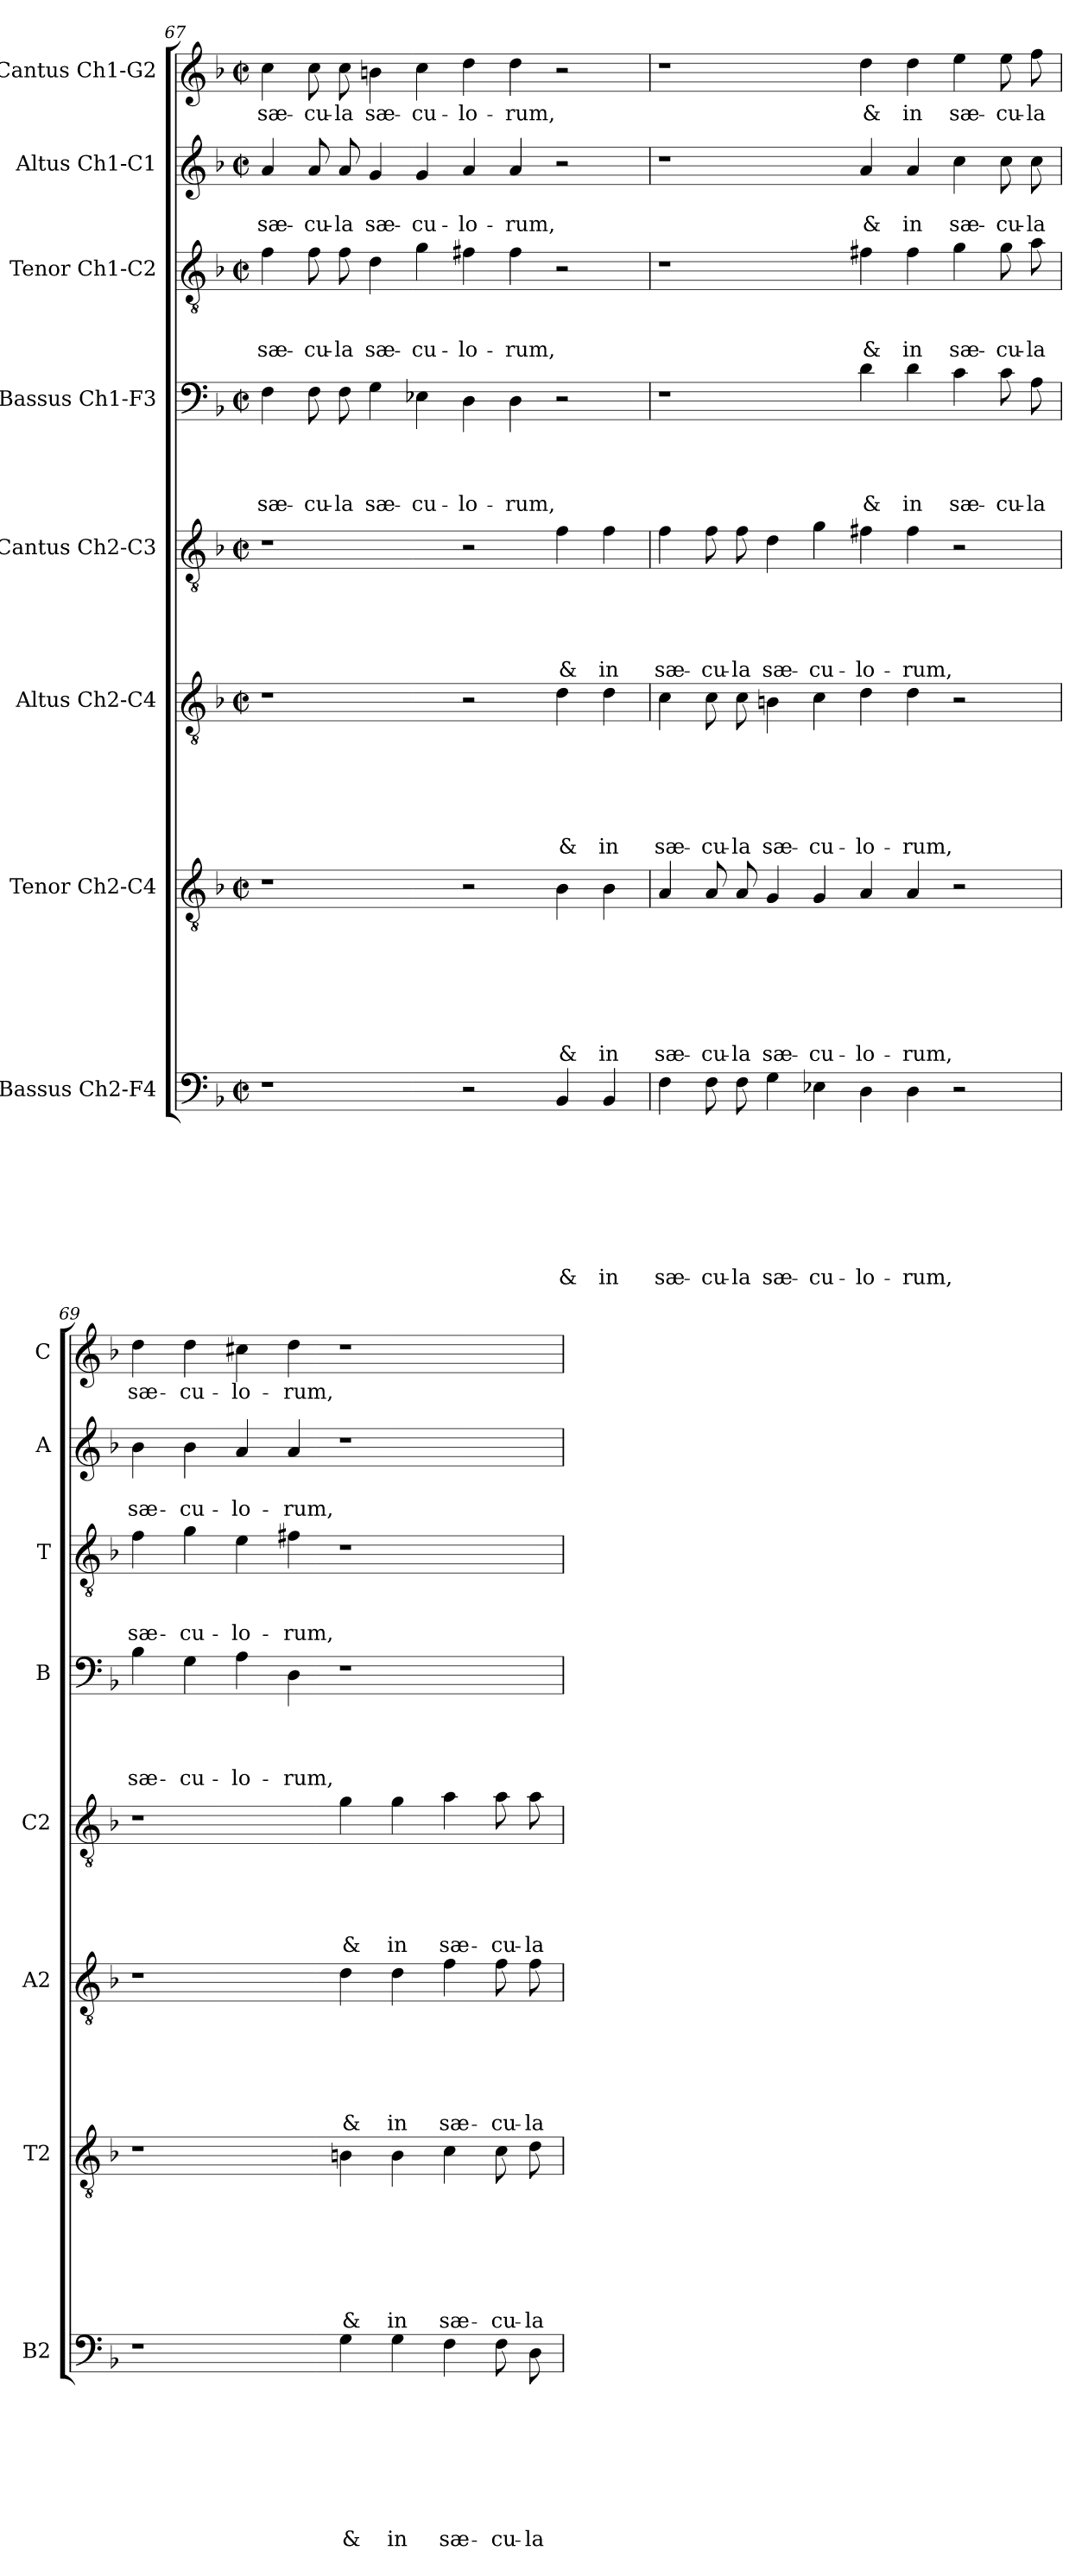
**kern	**text	**text	**text	**text	**text	**text	**text	**text	**kern	**text	**text	**text	**text	**text	**text	**text	**kern	**text	**text	**text	**text	**text	**text	**kern	**text	**text	**text	**text	**text	**kern	**text	**text	**text	**text	**kern	**text	**text	**text	**kern	**text	**text	**kern	**text
*part8	*part8	*part8	*part8	*part8	*part8	*part8	*part8	*part8	*part7	*part7	*part7	*part7	*part7	*part7	*part7	*part7	*part6	*part6	*part6	*part6	*part6	*part6	*part6	*part5	*part5	*part5	*part5	*part5	*part5	*part4	*part4	*part4	*part4	*part4	*part3	*part3	*part3	*part3	*part2	*part2	*part2	*part1	*part1
*staff8	*staff8	*staff8	*staff8	*staff8	*staff8	*staff8	*staff8	*staff8	*staff7	*staff7	*staff7	*staff7	*staff7	*staff7	*staff7	*staff7	*staff6	*staff6	*staff6	*staff6	*staff6	*staff6	*staff6	*staff5	*staff5	*staff5	*staff5	*staff5	*staff5	*staff4	*staff4	*staff4	*staff4	*staff4	*staff3	*staff3	*staff3	*staff3	*staff2	*staff2	*staff2	*staff1	*staff1
*I"Bassus Ch2-F4	*	*	*	*	*	*	*	*	*I"Tenor Ch2-C4	*	*	*	*	*	*	*	*I"Altus Ch2-C4	*	*	*	*	*	*	*I"Cantus Ch2-C3	*	*	*	*	*	*I"Bassus Ch1-F3	*	*	*	*	*I"Tenor Ch1-C2	*	*	*	*I"Altus Ch1-C1	*	*	*I"Cantus Ch1-G2	*
*I'B2	*	*	*	*	*	*	*	*	*I'T2	*	*	*	*	*	*	*	*I'A2	*	*	*	*	*	*	*I'C2	*	*	*	*	*	*I'B	*	*	*	*	*I'T	*	*	*	*I'A	*	*	*I'C	*
*clefF4	*	*	*	*	*	*	*	*	*clefGv2	*	*	*	*	*	*	*	*clefGv2	*	*	*	*	*	*	*clefGv2	*	*	*	*	*	*clefF4	*	*	*	*	*clefGv2	*	*	*	*clefG2	*	*	*clefG2	*
*k[b-]	*	*	*	*	*	*	*	*	*k[b-]	*	*	*	*	*	*	*	*k[b-]	*	*	*	*	*	*	*k[b-]	*	*	*	*	*	*k[b-]	*	*	*	*	*k[b-]	*	*	*	*k[b-]	*	*	*k[b-]	*
*F:	*	*	*	*	*	*	*	*	*F:	*	*	*	*	*	*	*	*F:	*	*	*	*	*	*	*F:	*	*	*	*	*	*F:	*	*	*	*	*F:	*	*	*	*F:	*	*	*F:	*
*M2/2	*	*	*	*	*	*	*	*	*M2/2	*	*	*	*	*	*	*	*M2/2	*	*	*	*	*	*	*M2/2	*	*	*	*	*	*M2/2	*	*	*	*	*M2/2	*	*	*	*M2/2	*	*	*M2/2	*
*met(c|)	*	*	*	*	*	*	*	*	*met(c|)	*	*	*	*	*	*	*	*met(c|)	*	*	*	*	*	*	*met(c|)	*	*	*	*	*	*met(c|)	*	*	*	*	*met(c|)	*	*	*	*met(c|)	*	*	*met(c|)	*
=67	=67	=67	=67	=67	=67	=67	=67	=67	=67	=67	=67	=67	=67	=67	=67	=67	=67	=67	=67	=67	=67	=67	=67	=67	=67	=67	=67	=67	=67	=67	=67	=67	=67	=67	=67	=67	=67	=67	=67	=67	=67	=67	=67
!	!	!	!	!	!	!	!	!	!	!	!	!	!	!	!	!	!	!	!	!	!	!	!	!	!	!	!	!	!	!	!	!	!	!LO:LY:b	!	!	!	!LO:LY:b	!	!	!LO:LY:b	!	!LO:LY:b
1r	.	.	.	.	.	.	.	.	1r	.	.	.	.	.	.	.	1r	.	.	.	.	.	.	1r	.	.	.	.	.	4F\	.	.	.	sæ-	4f\	.	.	sæ-	4a/	.	sæ-	4cc\	sæ-
!	!	!	!	!	!	!	!	!	!	!	!	!	!	!	!	!	!	!	!	!	!	!	!	!	!	!	!	!	!	!	!	!	!	!LO:LY:b	!	!	!	!LO:LY:b	!	!	!LO:LY:b	!	!LO:LY:b
.	.	.	.	.	.	.	.	.	.	.	.	.	.	.	.	.	.	.	.	.	.	.	.	.	.	.	.	.	.	8F\	.	.	.	-cu-	8f\	.	.	-cu-	8a/	.	-cu-	8cc\	-cu-
!	!	!	!	!	!	!	!	!	!	!	!	!	!	!	!	!	!	!	!	!	!	!	!	!	!	!	!	!	!	!	!	!	!	!LO:LY:b	!	!	!	!LO:LY:b	!	!	!LO:LY:b	!	!LO:LY:b
.	.	.	.	.	.	.	.	.	.	.	.	.	.	.	.	.	.	.	.	.	.	.	.	.	.	.	.	.	.	8F\	.	.	.	-la	8f\	.	.	-la	8a/	.	-la	8cc\	-la
!	!	!	!	!	!	!	!	!	!	!	!	!	!	!	!	!	!	!	!	!	!	!	!	!	!	!	!	!	!	!	!	!	!	!LO:LY:b	!	!	!	!LO:LY:b	!	!	!LO:LY:b	!	!LO:LY:b
.	.	.	.	.	.	.	.	.	.	.	.	.	.	.	.	.	.	.	.	.	.	.	.	.	.	.	.	.	.	4G\	.	.	.	sæ-	4d\	.	.	sæ-	4g/	.	sæ-	4bn\	sæ-
!	!	!	!	!	!	!	!	!	!	!	!	!	!	!	!	!	!	!	!	!	!	!	!	!	!	!	!	!	!	!	!	!	!	!LO:LY:b	!	!	!	!LO:LY:b	!	!	!LO:LY:b	!	!LO:LY:b
.	.	.	.	.	.	.	.	.	.	.	.	.	.	.	.	.	.	.	.	.	.	.	.	.	.	.	.	.	.	4E-X\	.	.	.	-cu-	4g\	.	.	-cu-	4g/	.	-cu-	4cc\	-cu-
!	!	!	!	!	!	!	!	!	!	!	!	!	!	!	!	!	!	!	!	!	!	!	!	!	!	!	!	!	!	!	!	!	!	!LO:LY:b	!	!	!	!LO:LY:b	!	!	!LO:LY:b	!	!LO:LY:b
2r	.	.	.	.	.	.	.	.	2r	.	.	.	.	.	.	.	2r	.	.	.	.	.	.	2r	.	.	.	.	.	4D\	.	.	.	-lo-	4f#X\	.	.	-lo-	4a/	.	-lo-	4dd\	-lo-
!	!	!	!	!	!	!	!	!	!	!	!	!	!	!	!	!	!	!	!	!	!	!	!	!	!	!	!	!	!	!	!	!	!	!LO:LY:b	!	!	!	!LO:LY:b	!	!	!LO:LY:b	!	!LO:LY:b
.	.	.	.	.	.	.	.	.	.	.	.	.	.	.	.	.	.	.	.	.	.	.	.	.	.	.	.	.	.	4D\	.	.	.	-rum,	4f#\	.	.	-rum,	4a/	.	-rum,	4dd\	-rum,
!	!	!	!	!	!	!	!	!LO:LY:b	!	!	!	!	!	!	!	!LO:LY:b	!	!	!	!	!	!	!LO:LY:b	!	!	!	!	!	!LO:LY:b	!	!	!	!	!	!	!	!	!	!	!	!	!	!
4BB-/	.	.	.	.	.	.	.	&	4B-\	.	.	.	.	.	.	&	4d\	.	.	.	.	.	&	4f\	.	.	.	.	&	2r	.	.	.	.	2r	.	.	.	2r	.	.	2r	.
!	!	!	!	!	!	!	!	!LO:LY:b	!	!	!	!	!	!	!	!LO:LY:b	!	!	!	!	!	!	!LO:LY:b	!	!	!	!	!	!LO:LY:b	!	!	!	!	!	!	!	!	!	!	!	!	!	!
4BB-/	.	.	.	.	.	.	.	in	4B-\	.	.	.	.	.	.	in	4d\	.	.	.	.	.	in	4f\	.	.	.	.	in	.	.	.	.	.	.	.	.	.	.	.	.	.	.
=68	=68	=68	=68	=68	=68	=68	=68	=68	=68	=68	=68	=68	=68	=68	=68	=68	=68	=68	=68	=68	=68	=68	=68	=68	=68	=68	=68	=68	=68	=68	=68	=68	=68	=68	=68	=68	=68	=68	=68	=68	=68	=68	=68
!	!	!	!	!	!	!	!	!LO:LY:b	!	!	!	!	!	!	!	!LO:LY:b	!	!	!	!	!	!	!LO:LY:b	!	!	!	!	!	!LO:LY:b	!	!	!	!	!	!	!	!	!	!	!	!	!	!
4F\	.	.	.	.	.	.	.	sæ-	4A/	.	.	.	.	.	.	sæ-	4c\	.	.	.	.	.	sæ-	4f\	.	.	.	.	sæ-	1r	.	.	.	.	1r	.	.	.	1r	.	.	1r	.
!	!	!	!	!	!	!	!	!LO:LY:b	!	!	!	!	!	!	!	!LO:LY:b	!	!	!	!	!	!	!LO:LY:b	!	!	!	!	!	!LO:LY:b	!	!	!	!	!	!	!	!	!	!	!	!	!	!
8F\	.	.	.	.	.	.	.	-cu-	8A/	.	.	.	.	.	.	-cu-	8c\	.	.	.	.	.	-cu-	8f\	.	.	.	.	-cu-	.	.	.	.	.	.	.	.	.	.	.	.	.	.
!	!	!	!	!	!	!	!	!LO:LY:b	!	!	!	!	!	!	!	!LO:LY:b	!	!	!	!	!	!	!LO:LY:b	!	!	!	!	!	!LO:LY:b	!	!	!	!	!	!	!	!	!	!	!	!	!	!
8F\	.	.	.	.	.	.	.	-la	8A/	.	.	.	.	.	.	-la	8c\	.	.	.	.	.	-la	8f\	.	.	.	.	-la	.	.	.	.	.	.	.	.	.	.	.	.	.	.
!	!	!	!	!	!	!	!	!LO:LY:b	!	!	!	!	!	!	!	!LO:LY:b	!	!	!	!	!	!	!LO:LY:b	!	!	!	!	!	!LO:LY:b	!	!	!	!	!	!	!	!	!	!	!	!	!	!
4G\	.	.	.	.	.	.	.	sæ-	4G/	.	.	.	.	.	.	sæ-	4Bn\	.	.	.	.	.	sæ-	4d\	.	.	.	.	sæ-	.	.	.	.	.	.	.	.	.	.	.	.	.	.
!	!	!	!	!	!	!	!	!LO:LY:b	!	!	!	!	!	!	!	!LO:LY:b	!	!	!	!	!	!	!LO:LY:b	!	!	!	!	!	!LO:LY:b	!	!	!	!	!	!	!	!	!	!	!	!	!	!
4E-X\	.	.	.	.	.	.	.	-cu-	4G/	.	.	.	.	.	.	-cu-	4c\	.	.	.	.	.	-cu-	4g\	.	.	.	.	-cu-	.	.	.	.	.	.	.	.	.	.	.	.	.	.
!	!	!	!	!	!	!	!	!LO:LY:b	!	!	!	!	!	!	!	!LO:LY:b	!	!	!	!	!	!	!LO:LY:b	!	!	!	!	!	!LO:LY:b	!	!	!	!	!LO:LY:b	!	!	!	!LO:LY:b	!	!	!LO:LY:b	!	!LO:LY:b
4D\	.	.	.	.	.	.	.	-lo-	4A/	.	.	.	.	.	.	-lo-	4d\	.	.	.	.	.	-lo-	4f#X\	.	.	.	.	-lo-	4d\	.	.	.	&	4f#X\	.	.	&	4a/	.	&	4dd\	&
!	!	!	!	!	!	!	!	!LO:LY:b	!	!	!	!	!	!	!	!LO:LY:b	!	!	!	!	!	!	!LO:LY:b	!	!	!	!	!	!LO:LY:b	!	!	!	!	!LO:LY:b	!	!	!	!LO:LY:b	!	!	!LO:LY:b	!	!LO:LY:b
4D\	.	.	.	.	.	.	.	-rum,	4A/	.	.	.	.	.	.	-rum,	4d\	.	.	.	.	.	-rum,	4f#\	.	.	.	.	-rum,	4d\	.	.	.	in	4f#\	.	.	in	4a/	.	in	4dd\	in
!	!	!	!	!	!	!	!	!	!	!	!	!	!	!	!	!	!	!	!	!	!	!	!	!	!	!	!	!	!	!	!	!	!	!LO:LY:b	!	!	!	!LO:LY:b	!	!	!LO:LY:b	!	!LO:LY:b
2r	.	.	.	.	.	.	.	.	2r	.	.	.	.	.	.	.	2r	.	.	.	.	.	.	2r	.	.	.	.	.	4c\	.	.	.	sæ-	4g\	.	.	sæ-	4cc\	.	sæ-	4ee\	sæ-
!	!	!	!	!	!	!	!	!	!	!	!	!	!	!	!	!	!	!	!	!	!	!	!	!	!	!	!	!	!	!	!	!	!	!LO:LY:b	!	!	!	!LO:LY:b	!	!	!LO:LY:b	!	!LO:LY:b
.	.	.	.	.	.	.	.	.	.	.	.	.	.	.	.	.	.	.	.	.	.	.	.	.	.	.	.	.	.	8c\	.	.	.	-cu-	8g\	.	.	-cu-	8cc\	.	-cu-	8ee\	-cu-
!	!	!	!	!	!	!	!	!	!	!	!	!	!	!	!	!	!	!	!	!	!	!	!	!	!	!	!	!	!	!	!	!	!	!LO:LY:b	!	!	!	!LO:LY:b	!	!	!LO:LY:b	!	!LO:LY:b
.	.	.	.	.	.	.	.	.	.	.	.	.	.	.	.	.	.	.	.	.	.	.	.	.	.	.	.	.	.	8A\	.	.	.	-la	8a\	.	.	-la	8cc\	.	-la	8ff\	-la
!!LO:LB:g=z
=69	=69	=69	=69	=69	=69	=69	=69	=69	=69	=69	=69	=69	=69	=69	=69	=69	=69	=69	=69	=69	=69	=69	=69	=69	=69	=69	=69	=69	=69	=69	=69	=69	=69	=69	=69	=69	=69	=69	=69	=69	=69	=69	=69
!	!	!	!	!	!	!	!	!	!	!	!	!	!	!	!	!	!	!	!	!	!	!	!	!	!	!	!	!	!	!	!	!	!	!LO:LY:b	!	!	!	!LO:LY:b	!	!	!LO:LY:b	!	!LO:LY:b
1r	.	.	.	.	.	.	.	.	1r	.	.	.	.	.	.	.	1r	.	.	.	.	.	.	1r	.	.	.	.	.	4B-\	.	.	.	sæ-	4f\	.	.	sæ-	4b-\	.	sæ-	4dd\	sæ-
!	!	!	!	!	!	!	!	!	!	!	!	!	!	!	!	!	!	!	!	!	!	!	!	!	!	!	!	!	!	!	!	!	!	!LO:LY:b	!	!	!	!LO:LY:b	!	!	!LO:LY:b	!	!LO:LY:b
.	.	.	.	.	.	.	.	.	.	.	.	.	.	.	.	.	.	.	.	.	.	.	.	.	.	.	.	.	.	4G\	.	.	.	-cu-	4g\	.	.	-cu-	4b-\	.	-cu-	4dd\	-cu-
!	!	!	!	!	!	!	!	!	!	!	!	!	!	!	!	!	!	!	!	!	!	!	!	!	!	!	!	!	!	!	!	!	!	!LO:LY:b	!	!	!	!LO:LY:b	!	!	!LO:LY:b	!	!LO:LY:b
.	.	.	.	.	.	.	.	.	.	.	.	.	.	.	.	.	.	.	.	.	.	.	.	.	.	.	.	.	.	4A\	.	.	.	-lo-	4e\	.	.	-lo-	4a/	.	-lo-	4cc#X\	-lo-
!	!	!	!	!	!	!	!	!	!	!	!	!	!	!	!	!	!	!	!	!	!	!	!	!	!	!	!	!	!	!	!	!	!	!LO:LY:b	!	!	!	!LO:LY:b	!	!	!LO:LY:b	!	!LO:LY:b
.	.	.	.	.	.	.	.	.	.	.	.	.	.	.	.	.	.	.	.	.	.	.	.	.	.	.	.	.	.	4D\	.	.	.	-rum,	4f#X\	.	.	-rum,	4a/	.	-rum,	4dd\	-rum,
!	!	!	!	!	!	!	!	!LO:LY:b	!	!	!	!	!	!	!	!LO:LY:b	!	!	!	!	!	!	!LO:LY:b	!	!	!	!	!	!LO:LY:b	!	!	!	!	!	!	!	!	!	!	!	!	!	!
4G\	.	.	.	.	.	.	.	&	4Bn\	.	.	.	.	.	.	&	4d\	.	.	.	.	.	&	4g\	.	.	.	.	&	1r	.	.	.	.	1r	.	.	.	1r	.	.	1r	.
!	!	!	!	!	!	!	!	!LO:LY:b	!	!	!	!	!	!	!	!LO:LY:b	!	!	!	!	!	!	!LO:LY:b	!	!	!	!	!	!LO:LY:b	!	!	!	!	!	!	!	!	!	!	!	!	!	!
4G\	.	.	.	.	.	.	.	in	4B\	.	.	.	.	.	.	in	4d\	.	.	.	.	.	in	4g\	.	.	.	.	in	.	.	.	.	.	.	.	.	.	.	.	.	.	.
!	!	!	!	!	!	!	!	!LO:LY:b	!	!	!	!	!	!	!	!LO:LY:b	!	!	!	!	!	!	!LO:LY:b	!	!	!	!	!	!LO:LY:b	!	!	!	!	!	!	!	!	!	!	!	!	!	!
4F\	.	.	.	.	.	.	.	sæ-	4c\	.	.	.	.	.	.	sæ-	4f\	.	.	.	.	.	sæ-	4a\	.	.	.	.	sæ-	.	.	.	.	.	.	.	.	.	.	.	.	.	.
!	!	!	!	!	!	!	!	!LO:LY:b	!	!	!	!	!	!	!	!LO:LY:b	!	!	!	!	!	!	!LO:LY:b	!	!	!	!	!	!LO:LY:b	!	!	!	!	!	!	!	!	!	!	!	!	!	!
8F\	.	.	.	.	.	.	.	-cu-	8c\	.	.	.	.	.	.	-cu-	8f\	.	.	.	.	.	-cu-	8a\	.	.	.	.	-cu-	.	.	.	.	.	.	.	.	.	.	.	.	.	.
!	!	!	!	!	!	!	!	!LO:LY:b	!	!	!	!	!	!	!	!LO:LY:b	!	!	!	!	!	!	!LO:LY:b	!	!	!	!	!	!LO:LY:b	!	!	!	!	!	!	!	!	!	!	!	!	!	!
8D\	.	.	.	.	.	.	.	-la	8d\	.	.	.	.	.	.	-la	8f\	.	.	.	.	.	-la	8a\	.	.	.	.	-la	.	.	.	.	.	.	.	.	.	.	.	.	.	.
=	=	=	=	=	=	=	=	=	=	=	=	=	=	=	=	=	=	=	=	=	=	=	=	=	=	=	=	=	=	=	=	=	=	=	=	=	=	=	=	=	=	=	=
*-	*-	*-	*-	*-	*-	*-	*-	*-	*-	*-	*-	*-	*-	*-	*-	*-	*-	*-	*-	*-	*-	*-	*-	*-	*-	*-	*-	*-	*-	*-	*-	*-	*-	*-	*-	*-	*-	*-	*-	*-	*-	*-	*-
